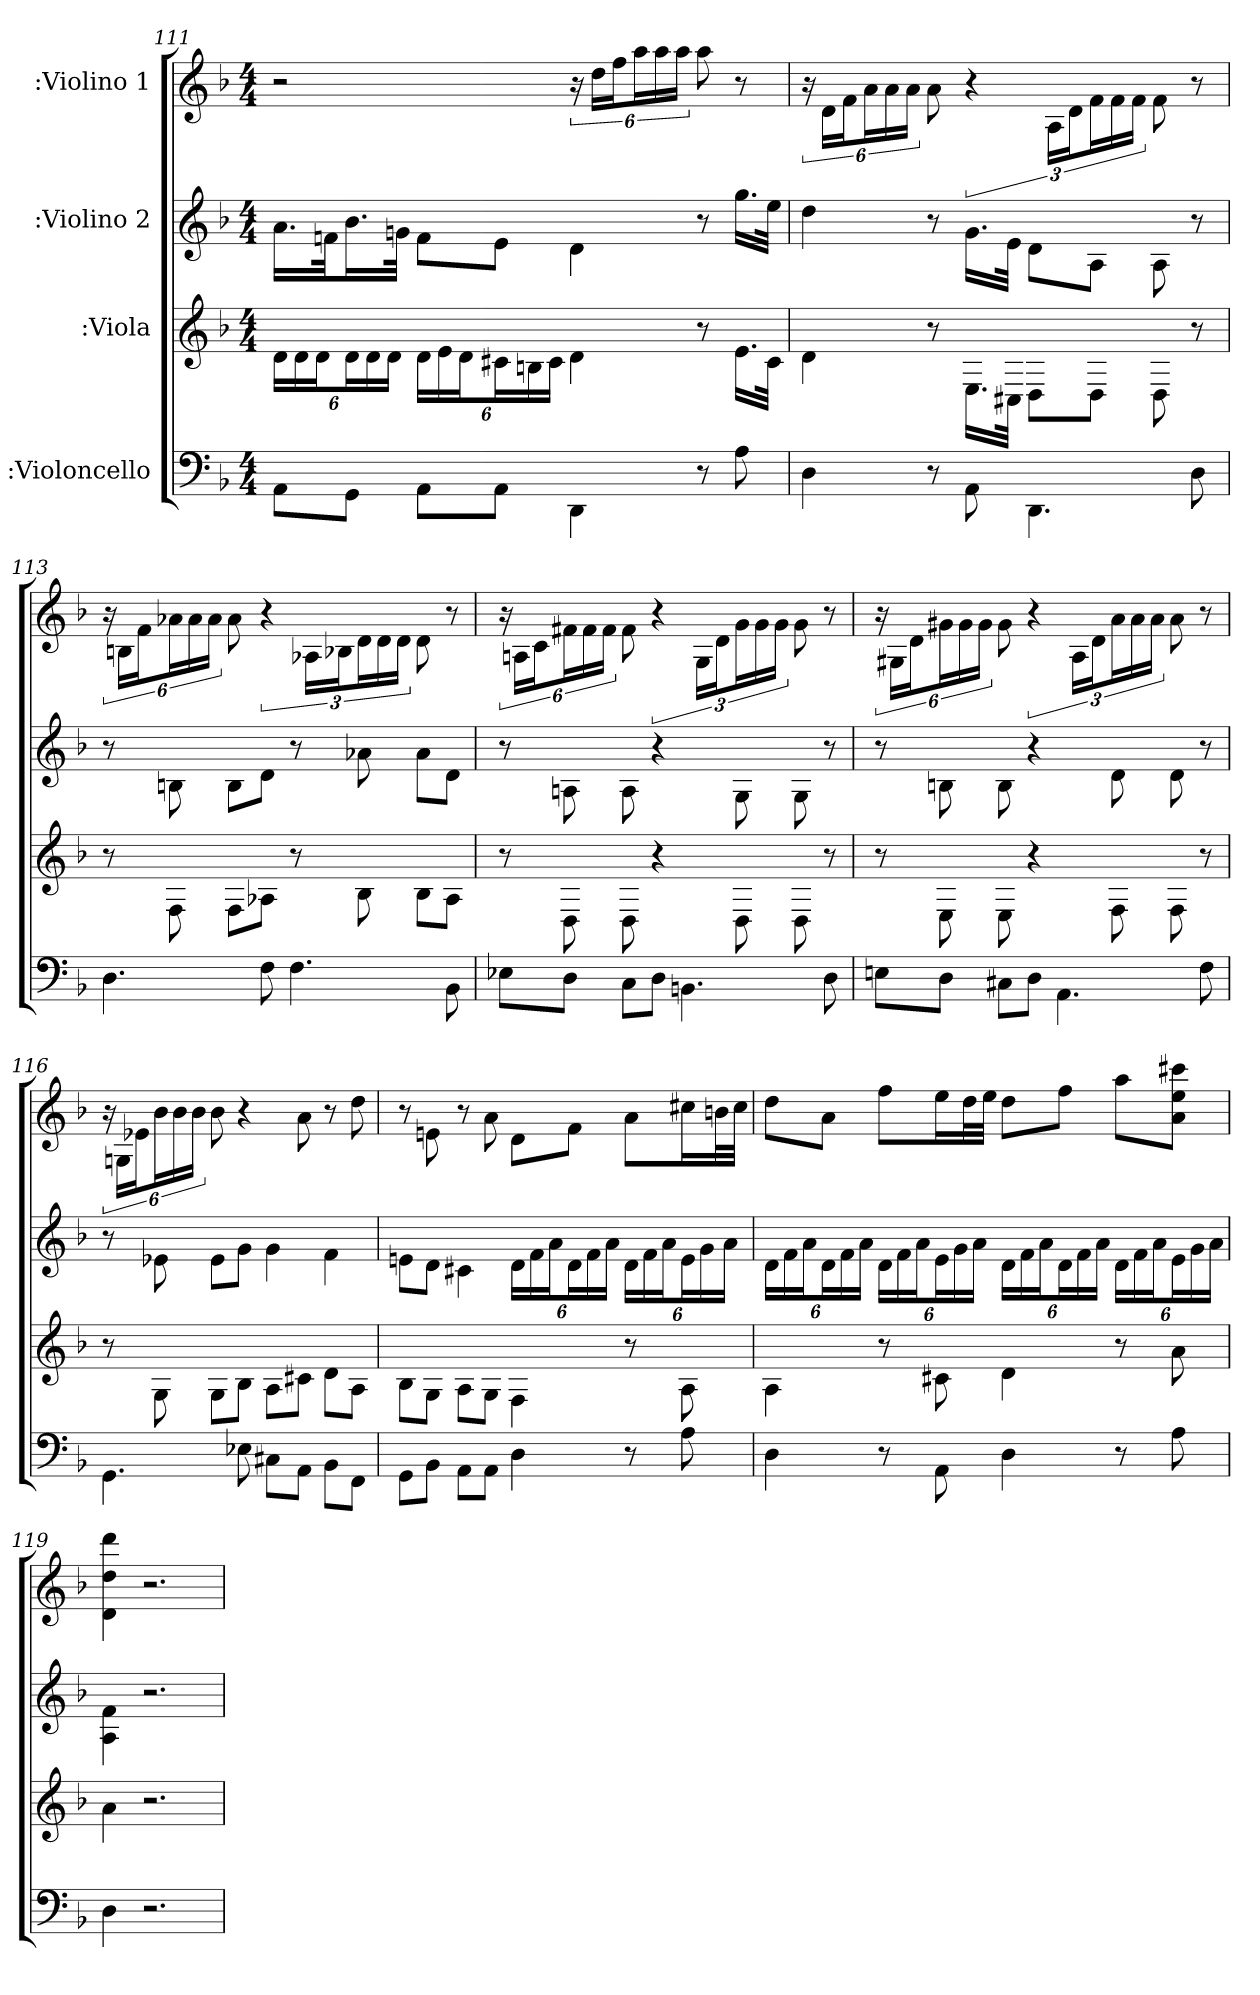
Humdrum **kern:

**kern	**kern	**kern	**kern
*part4	*part3	*part2	*part1
*staff4	*staff3	*staff2	*staff1
*I":Violoncello	*I":Viola	*I":Violino 2	*I":Violino 1
*k[b-]	*k[b-]	*k[b-]	*k[b-]
*d:	*d:	*d:	*d:
*M4/4	*M4/4	*M4/4	*M4/4
=111	=111	=111	=111
8AA\L	24d\LL	16.a\LL	2r
.	24d\	.	.
.	24d\J	.	.
.	.	32fn\Jk	.
8GG\J	24d\L	16.b-\L	.
.	24d\	.	.
.	24d\JJ	.	.
.	.	32gn\JJk	.
8AA\L	24d\LL	8f\L	.
.	24e\	.	.
.	24d\J	.	.
8AA\J	24c#X\L	8e\J	.
.	24Bn\	.	.
.	24c#\JJ	.	.
4DD\	4d\	4d\	24r
.	.	.	24dd\LL
.	.	.	24ff\J
.	.	.	24aa\L
.	.	.	24aa\
.	.	.	24aa\JJ
8r	8r	8r	8aa\
8A\	16.e\LL	16.gg\LL	8r
.	32c#\JJk	32ee\JJk	.
=112	=112	=112	=112
4D\	4d\	4dd\	24r
.	.	.	24d\LL
.	.	.	24f\J
.	.	.	24a\L
.	.	.	24a\
.	.	.	24a\JJ
8r	8r	8r	8a\
8AA\	16.E\LL	16.g\LL	6r
.	32C#X\JJk	32e\JJk	.
4.DD\	8D\L	8d\L	.
.	.	.	24A\LL
.	.	.	24d\J
.	8D\J	8A\J	24f\L
.	.	.	24f\
.	.	.	24f\JJ
.	8D\	8A\	8f\
8D\	8r	8r	8r
=113	=113	=113	=113
4.D\	8r	8r	24r
.	.	.	24Bn\LL
.	.	.	24f\J
.	8F\	8Bn\	24a-X\L
.	.	.	24a-\
.	.	.	24a-\JJ
.	8F\L	8B\L	8a-\
8F\	8A-X\J	8d\J	6r
4.F\	8r	8r	.
.	.	.	24A-\LL
.	.	.	24B-X\J
.	8B-\	8a-X\	24d\L
.	.	.	24d\
.	.	.	24d\JJ
.	8B-\L	8a-\L	8d\
8BB-\	8A-\J	8d\J	8r
=114	=114	=114	=114
8E-X\L	8r	8r	24r
.	.	.	24An\LL
.	.	.	24c\J
8D\J	8D\	8An\	24f#X\L
.	.	.	24f#\
.	.	.	24f#\JJ
8C\L	8D\	8A\	8f#\
8D\J	4r	4r	6r
4.BBn\	.	.	.
.	.	.	24G\LL
.	.	.	24d\J
.	8D\	8G\	24g\L
.	.	.	24g\
.	.	.	24g\JJ
.	8D\	8G\	8g\
8D\	8r	8r	8r
=115	=115	=115	=115
8En\L	8r	8r	24r
.	.	.	24G#X\LL
.	.	.	24d\J
8D\J	8E\	8Bn\	24g#\L
.	.	.	24g#\
.	.	.	24g#\JJ
8C#X\L	8E\	8B\	8g#\
8D\J	4r	4r	6r
4.AA\	.	.	.
.	.	.	24A\LL
.	.	.	24d\J
.	8F\	8d\	24a\L
.	.	.	24a\
.	.	.	24a\JJ
.	8F\	8d\	8a\
8F\	8r	8r	8r
=116	=116	=116	=116
4.GG\	8r	8r	24r
.	.	.	24Gn\LL
.	.	.	24e-X\J
.	8G\	8e-X\	24b-\L
.	.	.	24b-\
.	.	.	24b-\JJ
.	8G\L	8e-\L	8b-\
8E-X\	8B-\J	8g\J	4r
8C#X\L	8A\L	4g\	.
8AA\J	8c#X\J	.	8a\
8BB-\L	8d\L	4f\	8r
8FF\J	8A\J	.	8dd\
=117	=117	=117	=117
8GG\L	8B-\L	8en\L	8r
8BB-\J	8G\J	8d\J	8en\
8AA\L	8A\L	4c#X\	8r
8AA\J	8G\J	.	8a\
4D\	4F\	24d\LL	8d\L
.	.	24f\	.
.	.	24a\J	.
.	.	24d\L	8f\J
.	.	24f\	.
.	.	24a\JJ	.
8r	8r	24d\LL	8a\L
.	.	24f\	.
.	.	24a\J	.
8A\	8A\	24e\L	16cc#X\L
.	.	24g\	.
.	.	.	32bn\L
.	.	24a\JJ	.
.	.	.	32cc#\JJJ
=118	=118	=118	=118
4D\	4A\	24d\LL	8dd\L
.	.	24f\	.
.	.	24a\J	.
.	.	24d\L	8a\J
.	.	24f\	.
.	.	24a\JJ	.
8r	8r	24d\LL	8ff\L
.	.	24f\	.
.	.	24a\J	.
8AA\	8c#X\	24e\L	16ee\L
.	.	24g\	.
.	.	.	32dd\L
.	.	24a\JJ	.
.	.	.	32ee\JJJ
4D\	4d\	24d\LL	8dd\L
.	.	24f\	.
.	.	24a\J	.
.	.	24d\L	8ff\J
.	.	24f\	.
.	.	24a\JJ	.
8r	8r	24d\LL	8aa\L
.	.	24f\	.
.	.	24a\J	.
8A\	8a\	24e\L	8ccc#X\ 8ee\ 8a\J
.	.	24g\	.
.	.	24a\JJ	.
=119	=119	=119	=119
4D\	4a\	4f\ 4A\	4ddd\ 4dd\ 4d\
2.r	2.r	2.r	2.r
=	=	=	=
*-	*-	*-	*-
